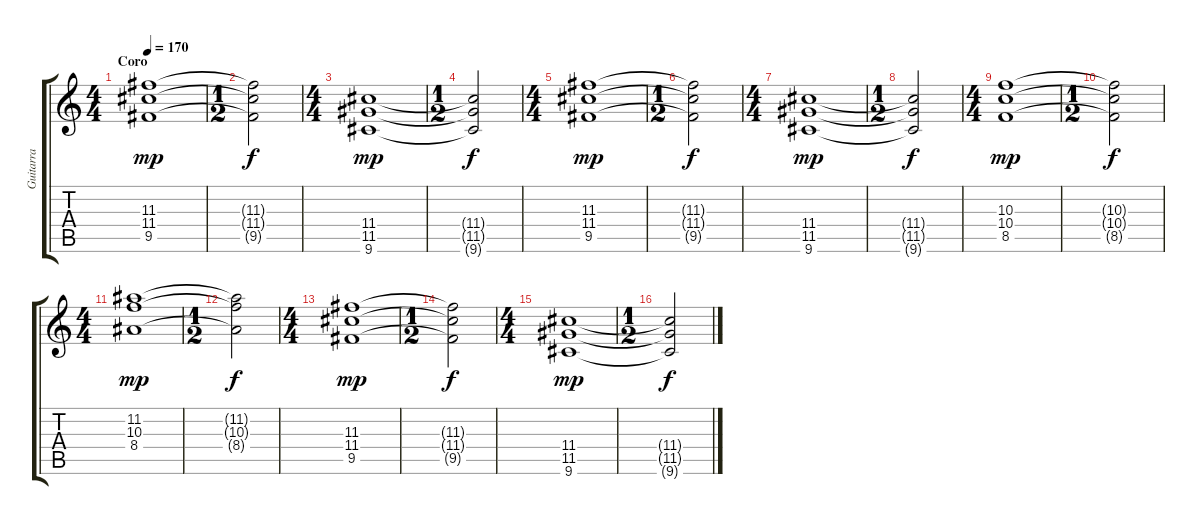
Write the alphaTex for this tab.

\track ("Guitarra" "Guitarra") {instrument overdrivenguitar}
\staff {score tabs}
\tuning (E4 B3 G3 D3 A2 E2) {hide}
\ts (4 4)
\section ("" "Coro")
\tempo 170
\clef g2
\ks c
(11.3 11.4 9.5).1{dy mp volume 15} |
\ts (1 2)
(11.3{t} 11.4{t} 9.5{t}).2{dy f} |
\ts (4 4)
(11.4 11.5 9.6).1{dy mp} |
\ts (1 2)
(11.4{t} 11.5{t} 9.6{t}).2{dy f} |
\ts (4 4)
(11.3 11.4 9.5).1{dy mp} |
\ts (1 2)
(11.3{t} 11.4{t} 9.5{t}).2{dy f} |
\ts (4 4)
(11.4 11.5 9.6).1{dy mp} |
\ts (1 2)
(11.4{t} 11.5{t} 9.6{t}).2{dy f} |
\ts (4 4)
(10.3 10.4 8.5).1{dy mp} |
\ts (1 2)
(10.3{t} 10.4{t} 8.5{t}).2{dy f} |
\ts (4 4)
(11.2 10.3 8.4).1{dy mp} |
\ts (1 2)
(11.2{t} 10.3{t} 8.4{t}).2{dy f} |
\ts (4 4)
(11.3 11.4 9.5).1{dy mp} |
\ts (1 2)
(11.3{t} 11.4{t} 9.5{t}).2{dy f} |
\ts (4 4)
(11.4 11.5 9.6).1{dy mp} |
\ts (1 2)
(11.4{t} 11.5{t} 9.6{t}).2{dy f}
